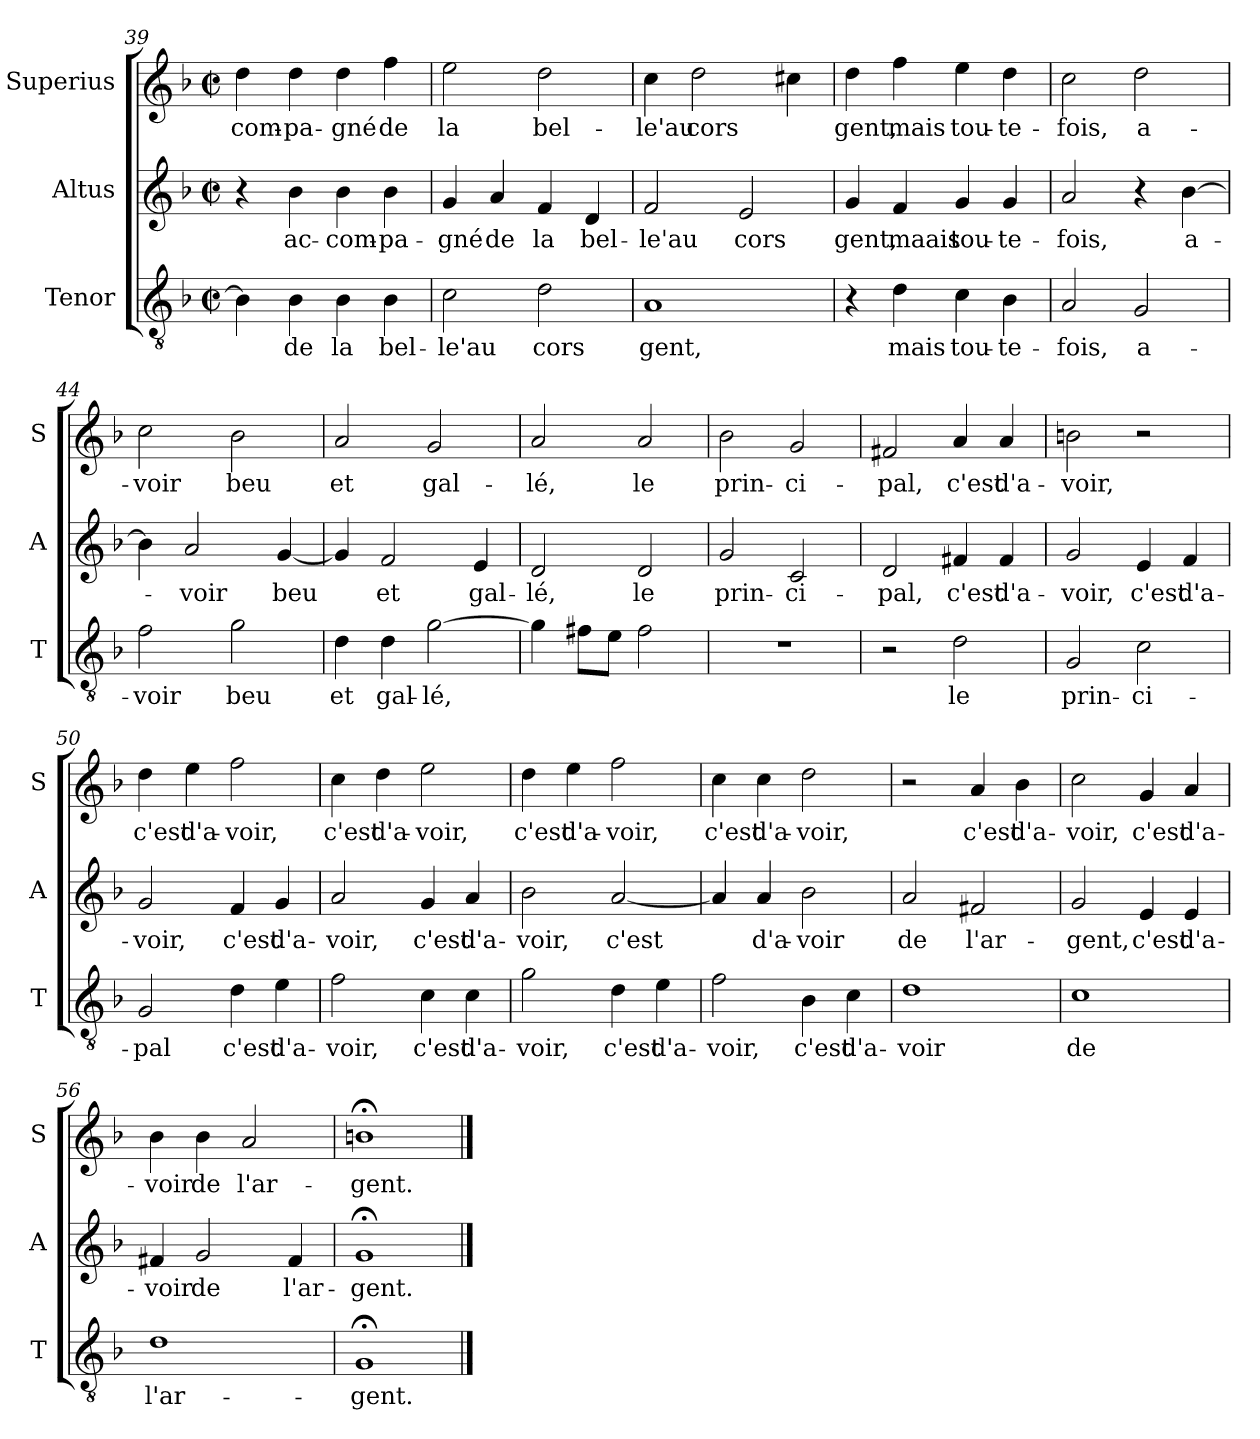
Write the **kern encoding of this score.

**kern	**text	**kern	**text	**kern	**text
*part3	*part3	*part2	*part2	*part1	*part1
*staff3	*staff3	*staff2	*staff2	*staff1	*staff1
*I"Tenor	*	*I"Altus	*	*I"Superius	*
*I'T	*	*I'A	*	*I'S	*
*clefGv2	*	*clefG2	*	*clefG2	*
*k[b-]	*	*k[b-]	*	*k[b-]	*
*M2/2	*	*M2/2	*	*M2/2	*
*met(c|)	*	*met(c|)	*	*met(c|)	*
=39	=39	=39	=39	=39	=39
!	!	!	!	!	!LO:LY:b
4B-\]	.	4r	.	4dd\	-com-
!	!LO:LY:b	!	!LO:LY:b	!	!LO:LY:b
4B-\	de	4b-\	ac-	4dd\	-pa-
!	!LO:LY:b	!	!LO:LY:b	!	!LO:LY:b
4B-\	la	4b-\	-com-	4dd\	-gné
!	!LO:LY:b	!	!LO:LY:b	!	!LO:LY:b
4B-\	bel-	4b-\	-pa-	4ff\	de
=40	=40	=40	=40	=40	=40
!	!LO:LY:b	!	!LO:LY:b	!	!LO:LY:b
2c\	-le'au	4g/	-gné	2ee\	la
!	!	!	!LO:LY:b	!	!
.	.	4a/	de	.	.
!	!LO:LY:b	!	!LO:LY:b	!	!LO:LY:b
2d\	cors	4f/	la	2dd\	bel-
!	!	!	!LO:LY:b	!	!
.	.	4d/	bel-	.	.
!!LO:LB:g=z
=41	=41	=41	=41	=41	=41
!	!LO:LY:b	!	!LO:LY:b	!	!LO:LY:b
1A	gent,	2f/	-le'au	4cc\	-le'au
!	!	!	!	!	!LO:LY:b
.	.	.	.	2dd\	cors
!	!	!	!LO:LY:b	!	!
.	.	2e/	cors	.	.
.	.	.	.	4cc#X\	.
=42	=42	=42	=42	=42	=42
!	!	!	!LO:LY:b	!	!LO:LY:b
4r	.	4g/	gent,	4dd\	gent,
!	!LO:LY:b	!	!LO:LY:b	!	!LO:LY:b
4d\	mais	4f/	maais	4ff\	mais
!	!LO:LY:b	!	!LO:LY:b	!	!LO:LY:b
4c\	tou-	4g/	tou-	4ee\	tou-
!	!LO:LY:b	!	!LO:LY:b	!	!LO:LY:b
4B-\	-te-	4g/	-te-	4dd\	-te-
=43	=43	=43	=43	=43	=43
!	!LO:LY:b	!	!LO:LY:b	!	!LO:LY:b
2A/	-fois,	2a/	-fois,	2cc\	-fois,
!	!LO:LY:b	!	!	!	!LO:LY:b
2G/	a-	4r	.	2dd\	a-
!	!	!	!LO:LY:b	!	!
.	.	[4b-\	a-	.	.
=44	=44	=44	=44	=44	=44
!	!LO:LY:b	!	!	!	!LO:LY:b
2f\	-voir	4b-\]	.	2cc\	-voir
!	!	!	!LO:LY:b	!	!
.	.	2a/	-voir	.	.
!	!LO:LY:b	!	!	!	!LO:LY:b
2g\	beu	.	.	2b-\	beu
!	!	!	!LO:LY:b	!	!
.	.	[4g/	beu	.	.
=45	=45	=45	=45	=45	=45
!	!LO:LY:b	!	!	!	!LO:LY:b
4d\	et	4g/]	.	2a/	et
!	!LO:LY:b	!	!LO:LY:b	!	!
4d\	gal-	2f/	et	.	.
!	!LO:LY:b	!	!	!	!LO:LY:b
[2g\	-lé,	.	.	2g/	gal-
!	!	!	!LO:LY:b	!	!
.	.	4e/	gal-	.	.
!!LO:LB:g=z
=46	=46	=46	=46	=46	=46
!	!	!	!LO:LY:b	!	!LO:LY:b
4g\]	.	2d/	-lé,	2a/	-lé,
8f#XL	.	.	.	.	.
8eJ	.	.	.	.	.
!	!	!	!LO:LY:b	!	!LO:LY:b
2f#\	.	2d/	le	2a/	le
=47	=47	=47	=47	=47	=47
!	!	!	!LO:LY:b	!	!LO:LY:b
1r	.	2g/	prin-	2b-\	prin-
!	!	!	!LO:LY:b	!	!LO:LY:b
.	.	2c/	-ci-	2g/	-ci-
=48	=48	=48	=48	=48	=48
!	!	!	!LO:LY:b	!	!LO:LY:b
2r	.	2d/	-pal,	2f#X/	-pal,
!	!LO:LY:b	!	!LO:LY:b	!	!LO:LY:b
2d\	le	4f#X/	c'est	4a/	c'est
!	!	!	!LO:LY:b	!	!LO:LY:b
.	.	4f#/	d'a-	4a/	d'a-
=49	=49	=49	=49	=49	=49
!	!LO:LY:b	!	!LO:LY:b	!	!LO:LY:b
2G/	prin-	2g/	-voir,	2bn\	-voir,
!	!LO:LY:b	!	!LO:LY:b	!	!
2c\	-ci-	4e/	c'est	2r	.
!	!	!	!LO:LY:b	!	!
.	.	4f/	d'a-	.	.
=50	=50	=50	=50	=50	=50
!	!LO:LY:b	!	!LO:LY:b	!	!LO:LY:b
2G/	-pal	2g/	-voir,	4dd\	c'est
!	!	!	!	!	!LO:LY:b
.	.	.	.	4ee\	d'a-
!	!LO:LY:b	!	!LO:LY:b	!	!LO:LY:b
4d\	c'est	4f/	c'est	2ff\	-voir,
!	!LO:LY:b	!	!LO:LY:b	!	!
4e\	d'a-	4g/	d'a-	.	.
=51	=51	=51	=51	=51	=51
!	!LO:LY:b	!	!LO:LY:b	!	!LO:LY:b
2f\	-voir,	2a/	-voir,	4cc\	c'est
!	!	!	!	!	!LO:LY:b
.	.	.	.	4dd\	d'a-
!	!LO:LY:b	!	!LO:LY:b	!	!LO:LY:b
4c\	c'est	4g/	c'est	2ee\	-voir,
!	!LO:LY:b	!	!LO:LY:b	!	!
4c\	d'a-	4a/	d'a-	.	.
!!LO:LB:g=z
=52	=52	=52	=52	=52	=52
!	!LO:LY:b	!	!LO:LY:b	!	!LO:LY:b
2g\	-voir,	2b-\	-voir,	4dd\	c'est
!	!	!	!	!	!LO:LY:b
.	.	.	.	4ee\	d'a-
!	!LO:LY:b	!	!LO:LY:b	!	!LO:LY:b
4d\	c'est	[2a/	c'est	2ff\	-voir,
!	!LO:LY:b	!	!	!	!
4e\	d'a-	.	.	.	.
=53	=53	=53	=53	=53	=53
!	!LO:LY:b	!	!	!	!LO:LY:b
2f\	-voir,	4a/]	.	4cc\	c'est
!	!	!	!LO:LY:b	!	!LO:LY:b
.	.	4a/	d'a-	4cc\	d'a-
!	!LO:LY:b	!	!LO:LY:b	!	!LO:LY:b
4B-\	c'est	2b-\	-voir	2dd\	-voir,
!	!LO:LY:b	!	!	!	!
4c\	d'a-	.	.	.	.
=54	=54	=54	=54	=54	=54
!	!LO:LY:b	!	!LO:LY:b	!	!
1d	-voir	2a/	de	2r	.
!	!	!	!LO:LY:b	!	!LO:LY:b
.	.	2f#X/	l'ar-	4a/	c'est
!	!	!	!	!	!LO:LY:b
.	.	.	.	4b-\	d'a-
=55	=55	=55	=55	=55	=55
!	!LO:LY:b	!	!LO:LY:b	!	!LO:LY:b
1c	de	2g/	-gent,	2cc\	-voir,
!	!	!	!LO:LY:b	!	!LO:LY:b
.	.	4e/	c'est	4g/	c'est
!	!	!	!LO:LY:b	!	!LO:LY:b
.	.	4e/	d'a-	4a/	d'a-
=56	=56	=56	=56	=56	=56
!	!LO:LY:b	!	!LO:LY:b	!	!LO:LY:b
1d	l'ar-	4f#X/	-voir	4b-\	-voir
!	!	!	!LO:LY:b	!	!LO:LY:b
.	.	2g/	de	4b-\	de
!	!	!	!	!	!LO:LY:b
.	.	.	.	2a/	l'ar-
!	!	!	!LO:LY:b	!	!
.	.	4f#/	l'ar-	.	.
=57	=57	=57	=57	=57	=57
!	!LO:LY:b	!	!LO:LY:b	!	!LO:LY:b
1G;<	-gent.	1g;<	-gent.	1bn;<	-gent.
==	==	==	==	==	==
*-	*-	*-	*-	*-	*-
